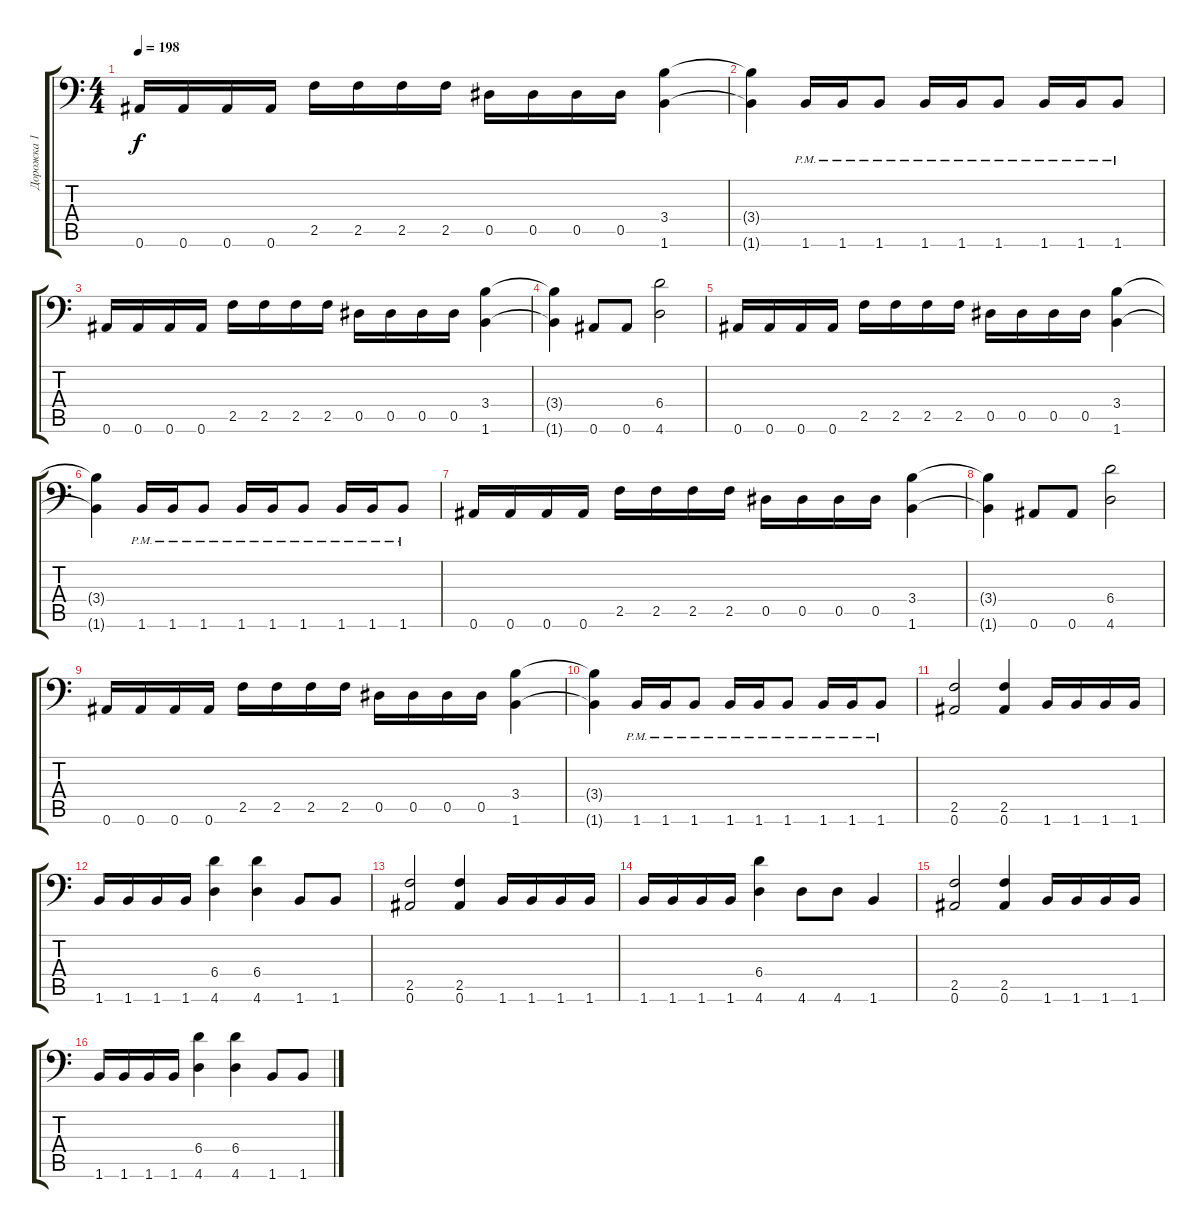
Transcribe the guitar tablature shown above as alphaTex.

\track ("Дорожка 1" "Дорожка 1") {instrument distortionguitar}
\staff {score tabs}
\tuning (Bb3 F3 Db3 Ab2 Eb2 Bb1) {hide}
\ts (4 4)
\tempo 198
\clef f4
\ks c
0.6.16{dy f} 0.6.16 0.6.16 0.6.16 2.5.16 2.5.16 2.5.16 2.5.16 0.5.16 0.5.16 0.5.16 0.5.16 (3.4 1.6).4 |
(3.4{t} 1.6{t}).4 1.6{pm}.16 1.6{pm}.16 1.6{pm}.8 1.6{pm}.16 1.6{pm}.16 1.6{pm}.8 1.6{pm}.16 1.6{pm}.16 1.6{pm}.8 |
0.6.16 0.6.16 0.6.16 0.6.16 2.5.16 2.5.16 2.5.16 2.5.16 0.5.16 0.5.16 0.5.16 0.5.16 (3.4 1.6).4 |
(3.4{t} 1.6{t}).4 0.6.8 0.6.8 (6.4 4.6).2 |
0.6.16 0.6.16 0.6.16 0.6.16 2.5.16 2.5.16 2.5.16 2.5.16 0.5.16 0.5.16 0.5.16 0.5.16 (3.4 1.6).4 |
(3.4{t} 1.6{t}).4 1.6{pm}.16 1.6{pm}.16 1.6{pm}.8 1.6{pm}.16 1.6{pm}.16 1.6{pm}.8 1.6{pm}.16 1.6{pm}.16 1.6{pm}.8 |
0.6.16 0.6.16 0.6.16 0.6.16 2.5.16 2.5.16 2.5.16 2.5.16 0.5.16 0.5.16 0.5.16 0.5.16 (3.4 1.6).4 |
(3.4{t} 1.6{t}).4 0.6.8 0.6.8 (6.4 4.6).2 |
0.6.16 0.6.16 0.6.16 0.6.16 2.5.16 2.5.16 2.5.16 2.5.16 0.5.16 0.5.16 0.5.16 0.5.16 (3.4 1.6).4 |
(3.4{t} 1.6{t}).4 1.6{pm}.16 1.6{pm}.16 1.6{pm}.8 1.6{pm}.16 1.6{pm}.16 1.6{pm}.8 1.6{pm}.16 1.6{pm}.16 1.6{pm}.8 |
(2.5 0.6).2 (2.5 0.6).4 1.6.16 1.6.16 1.6.16 1.6.16 |
1.6.16 1.6.16 1.6.16 1.6.16 (6.4 4.6).4 (6.4 4.6).4 1.6.8 1.6.8 |
(2.5 0.6).2 (2.5 0.6).4 1.6.16 1.6.16 1.6.16 1.6.16 |
1.6.16 1.6.16 1.6.16 1.6.16 (6.4 4.6).4 4.6.8 4.6.8 1.6.4 |
(2.5 0.6).2 (2.5 0.6).4 1.6.16 1.6.16 1.6.16 1.6.16 |
1.6.16 1.6.16 1.6.16 1.6.16 (6.4 4.6).4 (6.4 4.6).4 1.6.8 1.6.8
